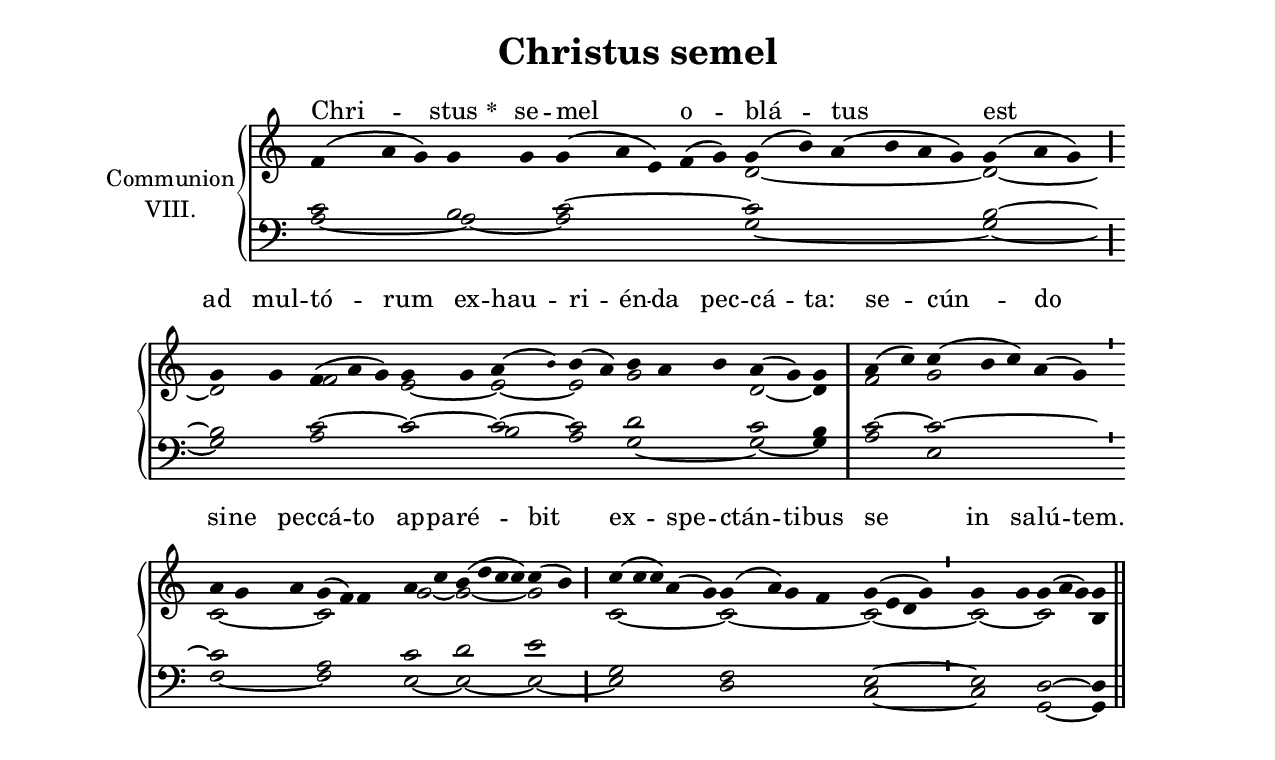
\version "2.18"
\include "gregorian.ly"
\include "noh2.ily"


%Page reference: page iii.254
%(volume.page)

global = {
 \key g \mixolydian
 \cadenzaOn 
}

\header {
  title = \markup \center-column {"Christus semel" \vspace #1 }
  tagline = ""
  composer = ""
}

\paper {
 #(include-special-characters)
  oddHeaderMarkup = \markup \fill-line {
    \line {}
    \center-column {
      \on-the-fly #first-page     " "
      \on-the-fly #not-first-page "Christus semel"
    }
    \line { \on-the-fly #print-page-number-check-first \fromproperty #'page:page-number-string }
  }
  evenHeaderMarkup = \markup \fill-line {
    \line { \on-the-fly #print-page-number-check-first \fromproperty #'page:page-number-string }
    \center-column { "Christus semel" }
    \line {}
  }
}

chantText = \lyricmode {
Chri -- stus 
\set stanza = " * " se -- mel o -- blá -- tus est 
ad mul -- tó -- rum ex -- hau -- ri -- én -- da pec -- cá -- ta: 
se -- cún -- do si -- ne pec -- cá -- to ap -- pa -- ré -- bit 
ex -- spe -- ctán -- ti -- bus se in sa -- lú -- tem. }

chantMusic = {
\tieDown   f'4 ( a'4 g'4) g'4  g'4 g'4 ( a'4 e'4) f'4 ( g'4) g'4 ( b'4) a'4 ( b'4 a'4 g'4) g'4 ( a'4 g'4) \divisioMaior
 g'4 g'4 f'4 ( a'4 g'4) g'4 g'4 a'4 ( \once \tweak #'font-size #-4 b' ) b'4 ( a'4) b'4 a'4 b'4 a'4 ( g'4) g'4 \divisioMaxima
 a'4 ( c''4) c''4 ( b'4 c''4) a'4 ( g'4) \divisioMinima
 a'4 g'4 a'4 g'4 ( f'4) f'4 a'4 c''4 b'4 ( d''4 c''4 c''4) c''4 ( b'4) \divisioMaior
 c''4 ( c''4 c''4) a'4 ( g'4) g'4 ( a'4) g'4 f'4 g'4 ( e'4 d'4 g'4) \divisioMinima
 g'4 g'4 g'4 ( a'4 g'4) g'4 \finalis

}

altoMusic = {
r2*10/2 d'2*6/2 ~ d'2*3/2 ~ \divisioMaior
d'2 f'2*3/2 e'2 ~ e'2 ~ e'2 g'2*3/2 d'2 ~ d'4 \divisioMaxima
f'2 g'2*5/2 \divisioMinima
c'2*3/2 ~ c'2*3/2 g'2 ~ g'2*4/2 ~ g'2 \divisioMaior
c'2*5/2 ~ c'2*4/2 ~ c'2*4/2 ~ \divisioMinima
c'2 ~ c'2*3/2 b4 \finalis
}

tenorMusic = {
c'2*3/2 b2 c'2*5/2 ~ c'2*6/2 b2*3/2 ~ \divisioMaior
b2 c'2*3/2 ~ c'2 ~ c'2 ~ c'2 d'2*3/2 c'2 b4 \divisioMaxima
c'2 ~ c'2*5/2 ~ \divisioMinima
c'2*3/2 a2*3/2 c'2 d'2*4/2 e'2 \divisioMaior
g2*5/2 f2*4/2 e2*4/2 ~ \divisioMinima
e2 d2*3/2 ~ d4 \finalis
}

bassMusic = {
a2*3/2 ~ a2 ~ a2*5/2 g2*6/2 ~ g2*3/2 ~ \divisioMaior
g2 a2*3/2 c'2 b2 a2 g2*3/2 ~ g2 ~ g4 \divisioMaxima
a2 e2*5/2 \divisioMinima
f2*3/2 ~ f2*3/2 e2 ~ e2*4/2 ~ e2 ~ \divisioMaior
e2*5/2 d2*4/2 c2*4/2 ~ \divisioMinima
c2 g,2*3/2 ~ g,4 \finalis
}

voiceLines = {
\voiceLineStyle


}

\score{
  <<
    \new GrandStaff <<
      \set GrandStaff.autoBeaming = ##f
      \set GrandStaff.instrumentName = \markup \center-column {
        "Communion"
        "VIII."
      }
      \new Staff = up <<
        \new Voice = "chant" {
          \voiceOne \global \chantMusic
        }
        \new Voice {
          \voiceTwo \global \altoMusic
        }
      >>

      \new Staff = down <<
        \clef bass
        \new Voice {
          \voiceOne \global \tenorMusic
        }
        \new Voice {
          \voiceTwo \global \bassMusic
        }
	\new Voice {
        \voiceThree \global \voiceLines
        }
      >>
    >>
    \new Lyrics \lyricsto chant {
      \chantText
    }
  >>
  \layout{
  }
  \midi{
    \tempo 4 = 125
  }
}
